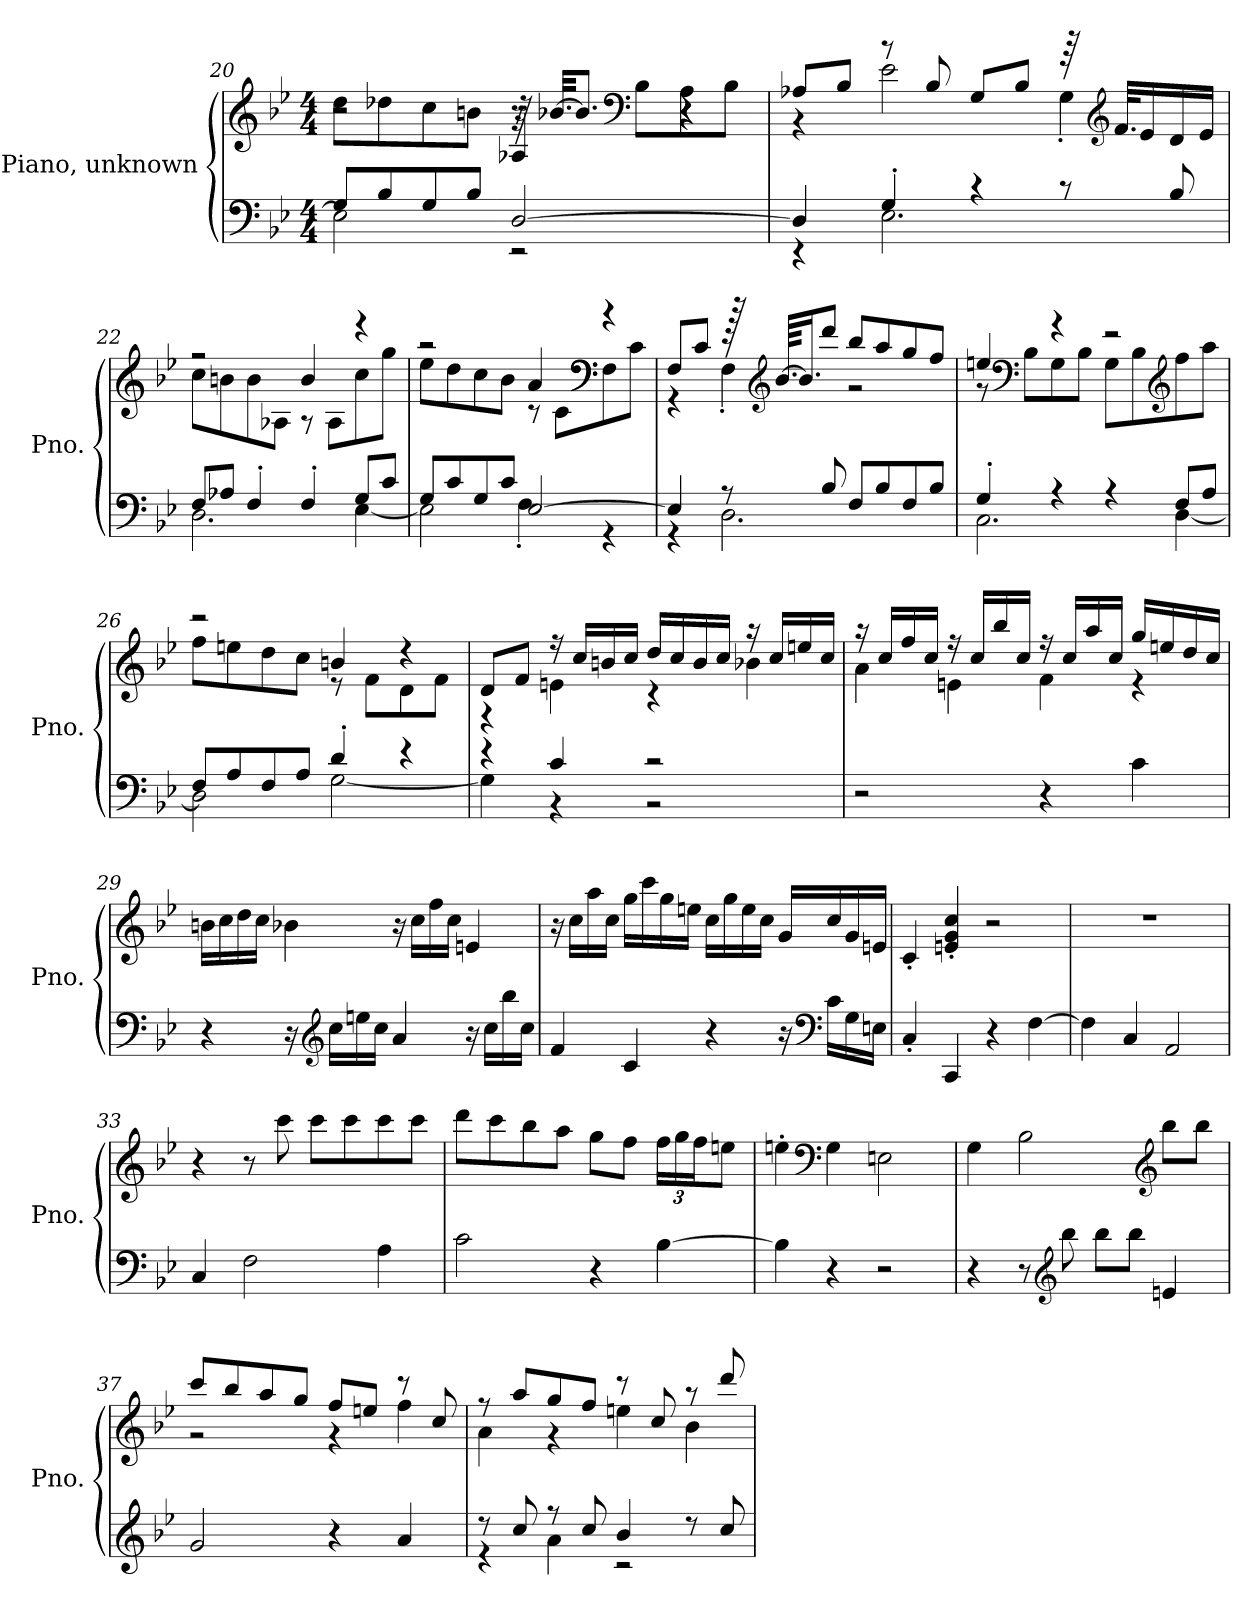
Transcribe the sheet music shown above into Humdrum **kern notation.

**kern	**kern
*part1	*part1
*staff2	*staff1
*I"Piano, unknown	*
*I'Pno.	*
!!LO:LB:g=z
*clefF4	*clefG2
*k[b-e-]	*k[b-e-]
*M4/4	*M4/4
=20	=20
*^	*^
*	*	*	*^
8G/L	2E-\]	2r	8dd\L	2r
8B-/	.	.	8dd-X\	.
8G/	.	.	8cc\	.
8B-/J	.	.	8bn\J	.
[2D/	2r	64r	8r	4A-X'/
.	.	[32.b-X/KKL	.	.
.	.	8.b-/J]	.	.
*	*	*clefF4	*	*
.	.	.	8B-\L	.
.	.	4r	8A-\	4r
.	.	.	8B-\J	.
*	*	*	*v	*v
=21	=21	=21	=21
4D/]	4r	8A-X/L	4r
.	.	8B-/J	.
4G'/	2.E-\	8r	2e-\
.	.	8B-/	.
4r	.	8G/L	.
.	.	8B-/J	.
8r	.	64r	4G'\
*	*	*clefG2	*
.	.	32.f/KLL	.
.	.	16e-/	.
8B-/	.	16d/	.
.	.	16e-/JJ	.
=22	=22	=22	=22
8F/L	2.D\	2r	8cc\L
8A-X/J	.	.	8bn\
4F'/	.	.	8b\
.	.	.	8A-X\J
4F'/	.	4b/	8r
.	.	.	8A-\L
8G/L	[4E-\	4r	8cc\
8c/J	.	.	8gg\J
!!LO:LB:g=z	!!
=23	=23	=23	=23
8G/L	2E-\]	2r	8ee-\L
8c/	.	.	8dd\
8G/	.	.	8cc\
8c/J	.	.	8b-\J
[2E-/	4F'\	4a/	8r
.	.	.	8c\L
*	*	*clefF4	*
.	4r	4r	8F\
.	.	.	8c\J
=24	=24	=24	=24
4E-/]	4r	8F/L	4r
.	.	8c/J	.
8r	2.D\	128r	4F'\
*	*	*clefG2	*
.	.	[64.b-/KKLL	.
.	.	16.b-/J]	.
8B-/	.	8ddd/J	.
8F/L	.	8bb-/L	2r
8B-/	.	8aa/	.
8F/	.	8gg/	.
8B-/J	.	8ff/J	.
=25	=25	=25	=25
4G'/	2.C\	4een/	8r
*	*	*clefF4	*
.	.	.	8B-\L
4r	.	4r	8G\
.	.	.	8B-\J
4r	.	2r	8G\L
.	.	.	8B-\
*	*	*clefG2	*
8F/L	[4D\	.	8ff\
8A/J	.	.	8aa\J
!!LO:PB:g=z	!!
=26	=26	=26	=26
8F/L	2D\]	2r	8ff\L
8A/	.	.	8een\
8F/	.	.	8dd\
8A/J	.	.	8cc\J
4d'/	[2G\	4bn/	8r
.	.	.	8f\L
4r	.	4r	8d\
.	.	.	8f\J
=27	=27	=27	=27
4r	4G\]	8d/L	4r
.	.	8f/J	.
4c/	4r	16r	4en\
.	.	16cc/LL	.
.	.	16bn/	.
.	.	16cc/JJ	.
2r	2r	16dd/LL	4r
.	.	16cc/	.
.	.	16b/	.
.	.	16cc/JJ	.
.	.	16r	4b-X\
.	.	16cc/LL	.
.	.	16een/	.
.	.	16cc/JJ	.
*v	*v	*	*
=28	=28	=28
2r	16r	4a\
.	16cc/LL	.
.	16ff/	.
.	16cc/JJ	.
.	16r	4en\
.	16cc/LL	.
.	16bb-/	.
.	16cc/JJ	.
4r	16r	4f\
.	16cc/LL	.
.	16aa/	.
.	16cc/JJ	.
4c\	16gg/LL	4r
.	16een/	.
.	16dd/	.
.	16cc/JJ	.
*	*v	*v
!!LO:LB:g=z
=29	=29
4r	16bn\LL
.	16cc\
.	16dd\
.	16cc\JJ
16r	4b-X\
*clefG2	*
16cc\LL	.
16een\	.
16cc\JJ	.
4a/	16r
.	16cc\LL
.	16ff\
.	16cc\JJ
16r	4en/
16cc\LL	.
16bb-\	.
16cc\JJ	.
=30	=30
4f/	16r
.	16cc\LL
.	16aa\
.	16cc\JJ
4c/	16gg\LL
.	16ccc\
.	16gg\
.	16een\JJ
4r	16cc\LL
.	16gg\
.	16ee\
.	16cc\JJ
16r	16g/LL
*clefF4	*
16c\LL	16cc/
16G\	16g/
16En\JJ	16en/JJ
=31	=31
4C'/	4c'/
4CC/	4en/' 4g/' 4cc/'
4r	2r
[4F\	.
!!LO:LB:g=z
=32	=32
4F\]	1r
4C/	.
2AA/	.
=33	=33
4C/	4r
2F\	8r
.	8ccc\
.	8ccc\L
.	8ccc\
4A\	8ccc\
.	8ccc\J
=34	=34
2c\	8ddd\L
.	8ccc\
.	8bb-\
.	8aa\J
4r	8gg\L
.	8ff\J
*	*Xbrackettup
[4B-\	24ff\LL
.	24gg\
.	24ff\J
.	8een\J
=35	=35
4B-\]	4een'\
*	*clefF4
4r	4G\
2r	2En\
=36	=36
4r	4G\
8r	2B-\
*clefG2	*
8bb-\	.
8bb-\L	.
8bb-\J	.
*	*clefG2
4en/	8bb-\L
.	8bb-\J
!!LO:LB:g=z
=37	=37
*	*^
2g/	8ccc/L	2r
.	8bb-/	.
.	8aa/	.
.	8gg/J	.
4r	8ff/L	4r
.	8een/J	.
4a/	8r	4ff\
.	8cc/	.
=38	=38	=38
*^	*	*
8r	4r	8r	4a\
8cc/	.	8aa/L	.
8r	4a\	8gg/	4r
8cc/	.	8ff/J	.
4b-/	2r	8r	4een\
.	.	8cc/	.
8r	.	8r	4b-\
8cc/	.	8ddd/	.
*v	*v	*	*
*	*v	*v
=	=
*-	*-
